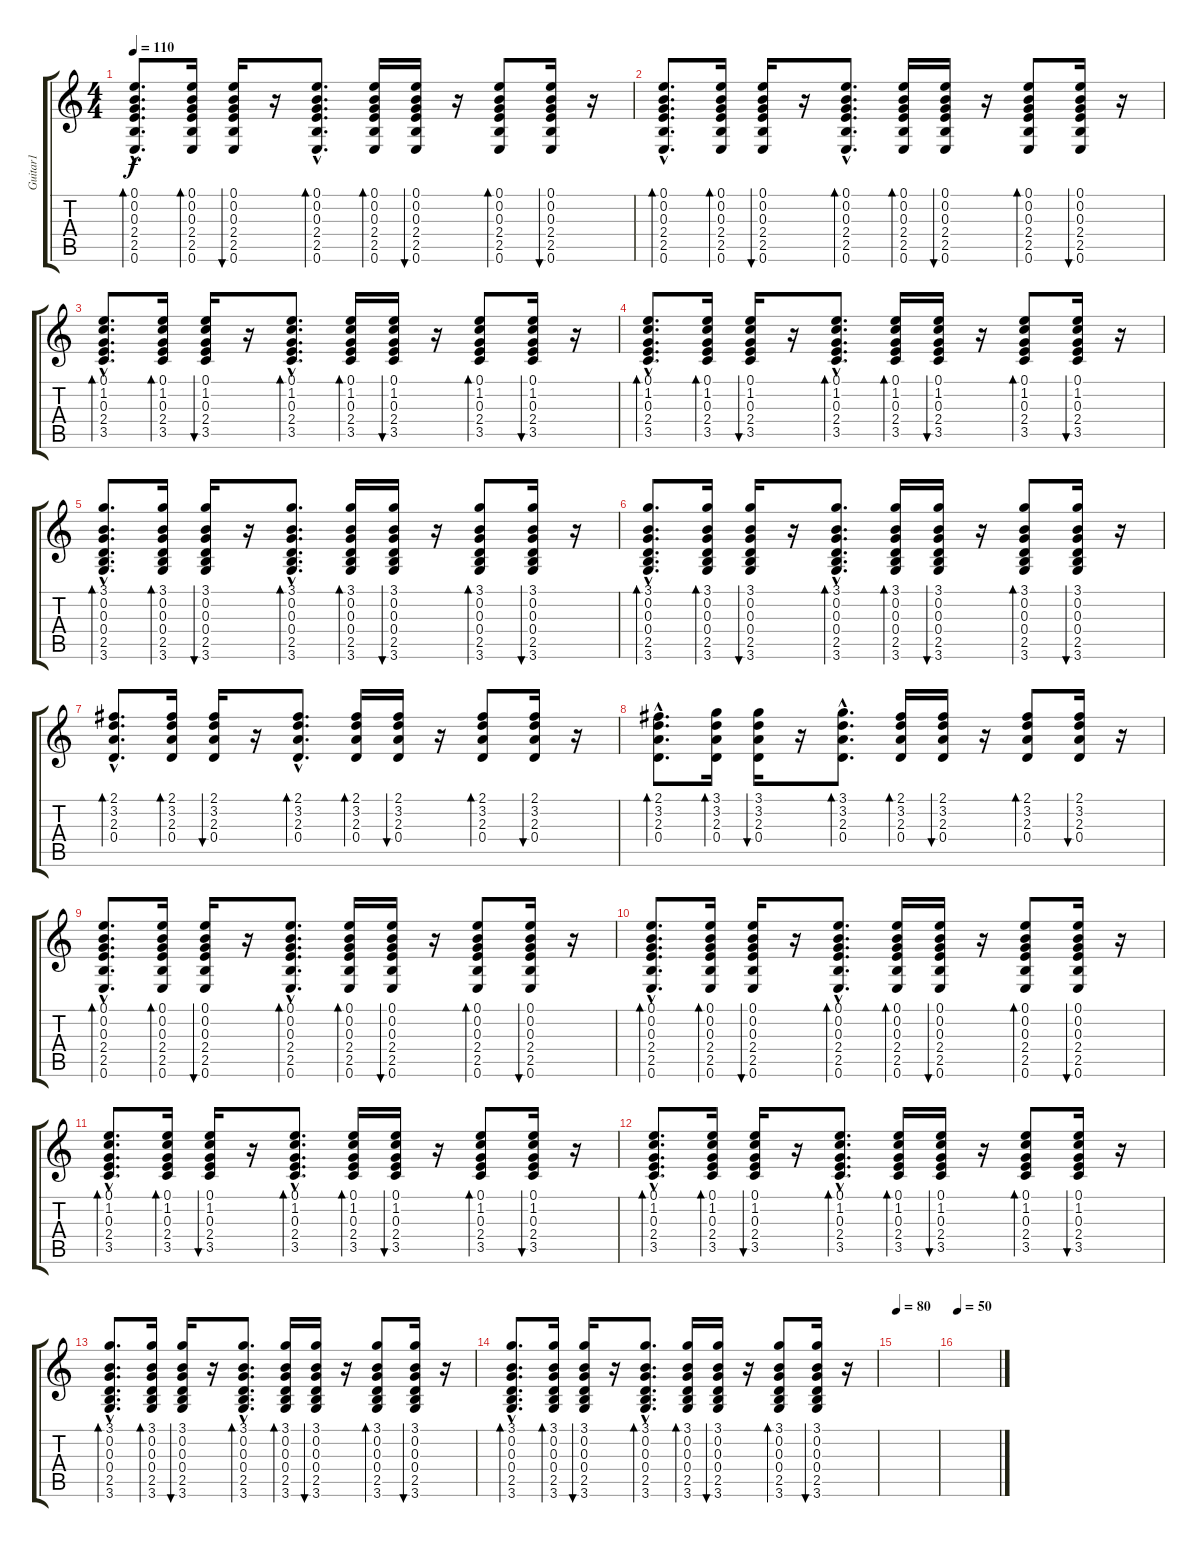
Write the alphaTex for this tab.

\track ("Guitar1" "Guitar1") {instrument acousticguitarsteel}
\staff {score tabs}
\tuning (E4 B3 G3 D3 A2 E2) {hide}
\ts (4 4)
\tempo 110
\clef g2
\ks c
(0.1{hac} 0.2{hac} 0.3{hac} 2.4{hac} 2.5{hac} 0.6{hac}).8{d bd 60 dy f instrument electricguitarclean} (0.1 0.2 0.3 2.4 2.5 0.6).16{bd 60} (0.1 0.2 0.3 2.4 2.5 0.6).16{bu 60} r.16 (0.1{hac} 0.2{hac} 0.3{hac} 2.4{hac} 2.5{hac} 0.6{hac}).8{d bd 60} (0.1 0.2 0.3 2.4 2.5 0.6).16{bd 60} (0.1 0.2 0.3 2.4 2.5 0.6).16{bu 60} r.16 (0.1 0.2 0.3 2.4 2.5 0.6).8{bd 60} (0.1 0.2 0.3 2.4 2.5 0.6).16{bu 60} r.16 |
(0.1{hac} 0.2{hac} 0.3{hac} 2.4{hac} 2.5{hac} 0.6{hac}).8{d bd 60 instrument electricguitarclean} (0.1 0.2 0.3 2.4 2.5 0.6).16{bd 60} (0.1 0.2 0.3 2.4 2.5 0.6).16{bu 60} r.16 (0.1{hac} 0.2{hac} 0.3{hac} 2.4{hac} 2.5{hac} 0.6{hac}).8{d bd 60} (0.1 0.2 0.3 2.4 2.5 0.6).16{bd 60} (0.1 0.2 0.3 2.4 2.5 0.6).16{bu 60} r.16 (0.1 0.2 0.3 2.4 2.5 0.6).8{bd 60} (0.1 0.2 0.3 2.4 2.5 0.6).16{bu 60} r.16 |
(0.1{hac} 1.2{hac} 0.3{hac} 2.4{hac} 3.5{hac}).8{d bd 60} (0.1 1.2 0.3 2.4 3.5).16{bd 60} (0.1 1.2 0.3 2.4 3.5).16{bu 60} r.16 (0.1{hac} 1.2{hac} 0.3{hac} 2.4{hac} 3.5{hac}).8{d bd 60} (0.1 1.2 0.3 2.4 3.5).16{bd 60} (0.1 1.2 0.3 2.4 3.5).16{bu 60} r.16 (0.1 1.2 0.3 2.4 3.5).8{bd 60} (0.1 1.2 0.3 2.4 3.5).16{bu 60} r.16 |
(0.1{hac} 1.2{hac} 0.3{hac} 2.4{hac} 3.5{hac}).8{d bd 60} (0.1 1.2 0.3 2.4 3.5).16{bd 60} (0.1 1.2 0.3 2.4 3.5).16{bu 60} r.16 (0.1{hac} 1.2{hac} 0.3{hac} 2.4{hac} 3.5{hac}).8{d bd 60} (0.1 1.2 0.3 2.4 3.5).16{bd 60} (0.1 1.2 0.3 2.4 3.5).16{bu 60} r.16 (0.1 1.2 0.3 2.4 3.5).8{bd 60} (0.1 1.2 0.3 2.4 3.5).16{bu 60} r.16 |
(3.1{hac} 0.2{hac} 0.3{hac} 0.4{hac} 2.5{hac} 3.6{hac}).8{d bd 60 instrument electricguitarclean} (3.1 0.2 0.3 0.4 2.5 3.6).16{bd 60} (3.1 0.2 0.3 0.4 2.5 3.6).16{bu 60} r.16 (3.1{hac} 0.2{hac} 0.3{hac} 0.4{hac} 2.5{hac} 3.6{hac}).8{d bd 60} (3.1 0.2 0.3 0.4 2.5 3.6).16{bd 60} (3.1 0.2 0.3 0.4 2.5 3.6).16{bu 60} r.16 (3.1 0.2 0.3 0.4 2.5 3.6).8{bd 60} (3.1 0.2 0.3 0.4 2.5 3.6).16{bu 60} r.16 |
(3.1{hac} 0.2{hac} 0.3{hac} 0.4{hac} 2.5{hac} 3.6{hac}).8{d bd 60 instrument electricguitarclean} (3.1 0.2 0.3 0.4 2.5 3.6).16{bd 60} (3.1 0.2 0.3 0.4 2.5 3.6).16{bu 60} r.16 (3.1{hac} 0.2{hac} 0.3{hac} 0.4{hac} 2.5{hac} 3.6{hac}).8{d bd 60} (3.1 0.2 0.3 0.4 2.5 3.6).16{bd 60} (3.1 0.2 0.3 0.4 2.5 3.6).16{bu 60} r.16 (3.1 0.2 0.3 0.4 2.5 3.6).8{bd 60} (3.1 0.2 0.3 0.4 2.5 3.6).16{bu 60} r.16 |
(2.1{hac} 3.2{hac} 2.3{hac} 0.4{hac}).8{d bd 60 instrument electricguitarclean} (2.1 3.2 2.3 0.4).16{bd 60} (2.1 3.2 2.3 0.4).16{bu 60} r.16 (2.1{hac} 3.2{hac} 2.3{hac} 0.4{hac}).8{d bd 60} (2.1 3.2 2.3 0.4).16{bd 60} (2.1 3.2 2.3 0.4).16{bu 60} r.16 (2.1 3.2 2.3 0.4).8{bd 60} (2.1 3.2 2.3 0.4).16{bu 60} r.16 |
(2.1{hac} 3.2{hac} 2.3{hac} 0.4{hac}).8{d bd 60 instrument electricguitarclean} (3.1 3.2 2.3 0.4).16{bd 60} (3.1 3.2 2.3 0.4).16{bu 60} r.16 (3.1{hac} 3.2{hac} 2.3{hac} 0.4{hac}).8{d bd 60} (2.1 3.2 2.3 0.4).16{bd 60} (2.1 3.2 2.3 0.4).16{bu 60} r.16 (2.1 3.2 2.3 0.4).8{bd 60} (2.1 3.2 2.3 0.4).16{bu 60} r.16 |
(0.1{hac} 0.2{hac} 0.3{hac} 2.4{hac} 2.5{hac} 0.6{hac}).8{d bd 60 instrument electricguitarclean} (0.1 0.2 0.3 2.4 2.5 0.6).16{bd 60} (0.1 0.2 0.3 2.4 2.5 0.6).16{bu 60} r.16 (0.1{hac} 0.2{hac} 0.3{hac} 2.4{hac} 2.5{hac} 0.6{hac}).8{d bd 60} (0.1 0.2 0.3 2.4 2.5 0.6).16{bd 60} (0.1 0.2 0.3 2.4 2.5 0.6).16{bu 60} r.16 (0.1 0.2 0.3 2.4 2.5 0.6).8{bd 60} (0.1 0.2 0.3 2.4 2.5 0.6).16{bu 60} r.16 |
(0.1{hac} 0.2{hac} 0.3{hac} 2.4{hac} 2.5{hac} 0.6{hac}).8{d bd 60 instrument electricguitarclean} (0.1 0.2 0.3 2.4 2.5 0.6).16{bd 60} (0.1 0.2 0.3 2.4 2.5 0.6).16{bu 60} r.16 (0.1{hac} 0.2{hac} 0.3{hac} 2.4{hac} 2.5{hac} 0.6{hac}).8{d bd 60} (0.1 0.2 0.3 2.4 2.5 0.6).16{bd 60} (0.1 0.2 0.3 2.4 2.5 0.6).16{bu 60} r.16 (0.1 0.2 0.3 2.4 2.5 0.6).8{bd 60} (0.1 0.2 0.3 2.4 2.5 0.6).16{bu 60} r.16 |
(0.1{hac} 1.2{hac} 0.3{hac} 2.4{hac} 3.5{hac}).8{d bd 60} (0.1 1.2 0.3 2.4 3.5).16{bd 60} (0.1 1.2 0.3 2.4 3.5).16{bu 60} r.16 (0.1{hac} 1.2{hac} 0.3{hac} 2.4{hac} 3.5{hac}).8{d bd 60} (0.1 1.2 0.3 2.4 3.5).16{bd 60} (0.1 1.2 0.3 2.4 3.5).16{bu 60} r.16 (0.1 1.2 0.3 2.4 3.5).8{bd 60} (0.1 1.2 0.3 2.4 3.5).16{bu 60} r.16 |
(0.1{hac} 1.2{hac} 0.3{hac} 2.4{hac} 3.5{hac}).8{d bd 60} (0.1 1.2 0.3 2.4 3.5).16{bd 60} (0.1 1.2 0.3 2.4 3.5).16{bu 60} r.16 (0.1{hac} 1.2{hac} 0.3{hac} 2.4{hac} 3.5{hac}).8{d bd 60} (0.1 1.2 0.3 2.4 3.5).16{bd 60} (0.1 1.2 0.3 2.4 3.5).16{bu 60} r.16 (0.1 1.2 0.3 2.4 3.5).8{bd 60} (0.1 1.2 0.3 2.4 3.5).16{bu 60} r.16 |
(3.1{hac} 0.2{hac} 0.3{hac} 0.4{hac} 2.5{hac} 3.6{hac}).8{d bd 60 instrument electricguitarclean} (3.1 0.2 0.3 0.4 2.5 3.6).16{bd 60} (3.1 0.2 0.3 0.4 2.5 3.6).16{bu 60} r.16 (3.1{hac} 0.2{hac} 0.3{hac} 0.4{hac} 2.5{hac} 3.6{hac}).8{d bd 60} (3.1 0.2 0.3 0.4 2.5 3.6).16{bd 60} (3.1 0.2 0.3 0.4 2.5 3.6).16{bu 60} r.16 (3.1 0.2 0.3 0.4 2.5 3.6).8{bd 60} (3.1 0.2 0.3 0.4 2.5 3.6).16{bu 60} r.16 |
(3.1{hac} 0.2{hac} 0.3{hac} 0.4{hac} 2.5{hac} 3.6{hac}).8{d bd 60 instrument electricguitarclean} (3.1 0.2 0.3 0.4 2.5 3.6).16{bd 60} (3.1 0.2 0.3 0.4 2.5 3.6).16{bu 60} r.16 (3.1{hac} 0.2{hac} 0.3{hac} 0.4{hac} 2.5{hac} 3.6{hac}).8{d bd 60} (3.1 0.2 0.3 0.4 2.5 3.6).16{bd 60} (3.1 0.2 0.3 0.4 2.5 3.6).16{bu 60} r.16 (3.1 0.2 0.3 0.4 2.5 3.6).8{bd 60} (3.1 0.2 0.3 0.4 2.5 3.6).16{bu 60} r.16 |
\tempo 80
|
\tempo 50
